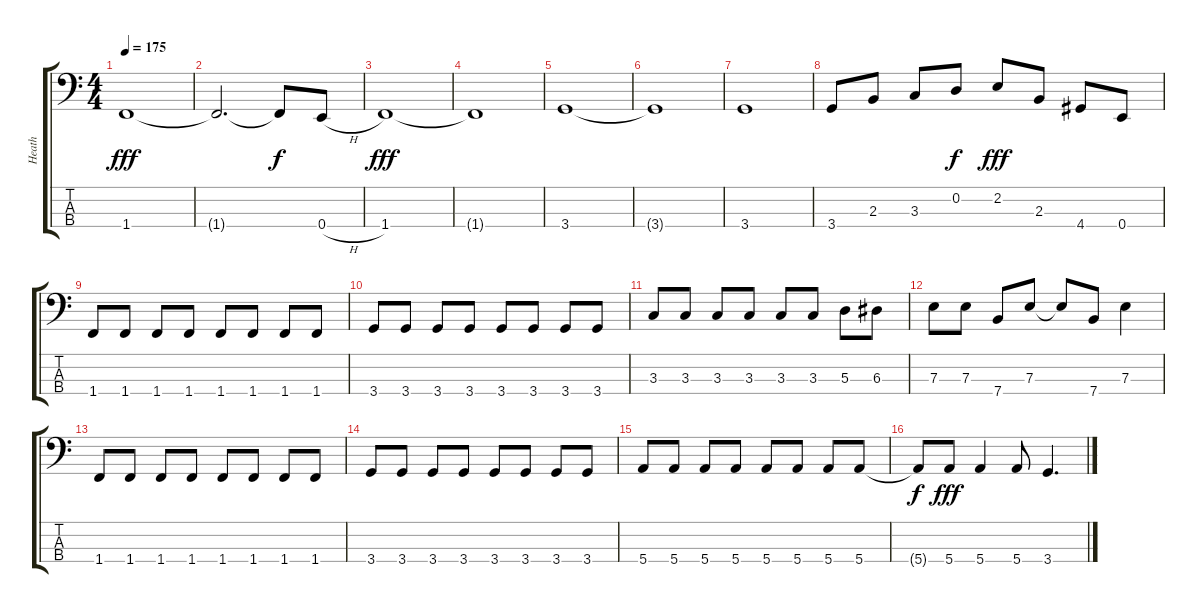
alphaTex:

\track ("Heath" "Heath") {instrument electricbasspick}
\staff {score tabs}
\tuning (G2 D2 A1 E1) {hide}
\ts (4 4)
\tempo 175
\clef f4
\ks c
1.4.1{dy fff} |
1.4{t}.2{d} 1.4{t}.8{dy f} 0.4{h}.8 |
1.4.1{dy fff} |
1.4{t}.1 |
3.4.1 |
3.4{t}.1 |
3.4.1 |
3.4.8 2.3.8 3.3.8 0.2.8{dy f} 2.2.8{dy fff} 2.3.8 4.4.8 0.4.8 |
1.4.8 1.4.8 1.4.8 1.4.8 1.4.8 1.4.8 1.4.8 1.4.8 |
3.4.8 3.4.8 3.4.8 3.4.8 3.4.8 3.4.8 3.4.8 3.4.8 |
3.3.8 3.3.8 3.3.8 3.3.8 3.3.8 3.3.8 5.3.8 6.3.8 |
7.3.8 7.3.8 7.4.8 7.3.8 7.3{t}.8 7.4.8 7.3.4 |
1.4.8 1.4.8 1.4.8 1.4.8 1.4.8 1.4.8 1.4.8 1.4.8 |
3.4.8 3.4.8 3.4.8 3.4.8 3.4.8 3.4.8 3.4.8 3.4.8 |
5.4.8 5.4.8 5.4.8 5.4.8 5.4.8 5.4.8 5.4.8 5.4.8 |
5.4{t}.8{dy f} 5.4.8{dy fff} 5.4.4 5.4.8 3.4.4{d}
